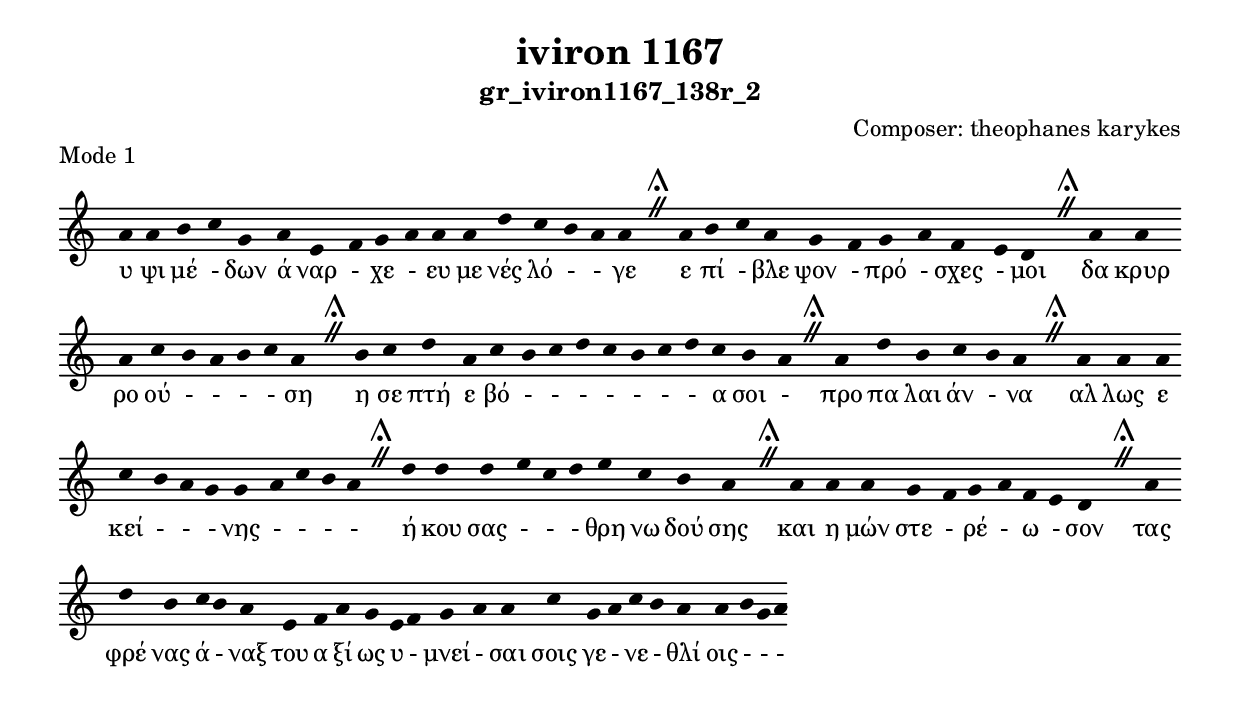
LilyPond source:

\include "gregorian.ly"

	\header {
 	  title = "iviron 1167"
	  subtitle = "gr_iviron1167_138r_2"
	  composer = "Composer: theophanes karykes"
	  piece = "Mode 1"
	}

	chant = {
	  a'4 a'4 b'4 c''4 g'4 a'4 e'4 f'4 g'4 a'4 a'4 a'4 d''4 c''4 b'4 a'4 a'4 \divisioMaior
 a'4 b'4 c''4 a'4 g'4 f'4 g'4 a'4 f'4 e'4 d'4 \divisioMaior
 a'4 a'4 a'4 c''4 b'4 a'4 b'4 c''4 a'4 \divisioMaior
 b'4 c''4 d''4 a'4 c''4 b'4 c''4 d''4 c''4 b'4 c''4 d''4 c''4 b'4 a'4 \divisioMaior
 a'4 d''4 b'4 c''4 b'4 a'4 \divisioMaior
 a'4 a'4 a'4 c''4 b'4 a'4 g'4 g'4 a'4 c''4 b'4 a'4 \divisioMaior
 d''4 d''4 d''4 e''4 c''4 d''4 e''4 c''4 b'4 a'4 \divisioMaior
 a'4 a'4 a'4 g'4 f'4 g'4 a'4 f'4 e'4 d'4 \divisioMaior
 a'4 d''4 b'4 c''4 b'4 a'4 e'4 f'4 a'4 g'4 e'4 f'4 g'4 a'4 a'4 c''4 g'4 a'4 c''4 b'4 a'4 a'4 b'4 g'4 a'4\finalis
	}

	verba = \lyricmode {υ ψι μέ - δων ά ναρ - χε - ευ με νές λό -  - γε 
ε πί - βλε ψον - πρό - σχες - μοι 
δα κρυρ ρο ού -  -  -  - ση 
η σε πτή ε βό -  -  -  -  -  -  - α σοι - 
προ πα λαι άν - να 
αλ λως ε κεί -  -  - νης -  -  -  - 
ή κου σας -  -  - θρη νω δού σης 
και η μών στε - ρέ - ω - σον 
τας φρέ νας ά - ναξ του α ξί ως υ - μνεί - σαι σοις γε - νε - θλί οις -  -  - 
	}


	\score {
	  \new Staff <<
	  \new Voice = "melody" \chant
	  \new Lyrics = "one" \lyricsto melody \verba
	  >>
	  \layout {
	    \context {
	      \Staff
	      \remove "Time_signature_engraver"
	      \remove "Bar_engraver"
	    }
	    \context {
	      \Voice
	      \remove "Stem_engraver"
	    }
	  }
	}